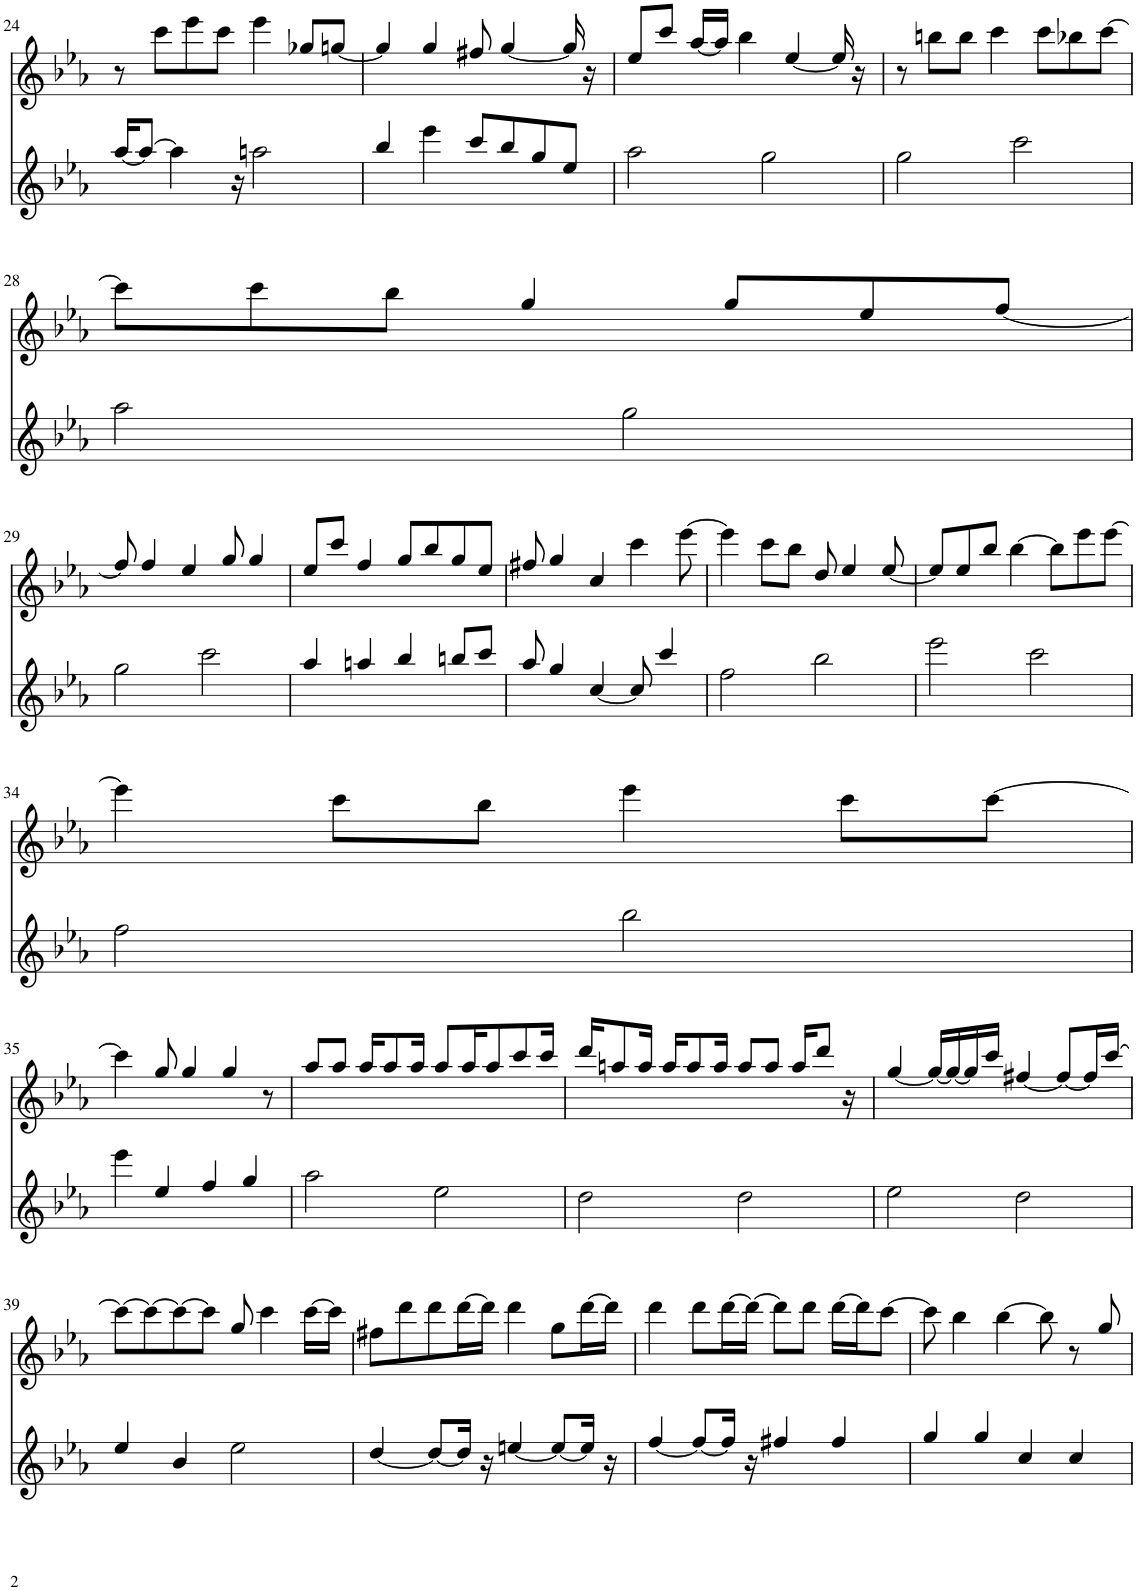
**kern	**kern
*part2	*part1
*staff2	*staff1
*I"Contrabass	*I"Piano
*I'Cb	*I'Pno
!!LO:PB:g=z
*clefG2	*clefG2
*Trd7c12	*
*k[b-e-a-]	*k[b-e-a-]
*M4/4	*M4/4
=24	=24
[16aa-/KL	8r
8aa-/J_	.
.	8ccc\L
4aa-\]	.
.	8eee-\
.	8ccc\J
16r	.
2aan\	4eee-\
.	8gg-X/L
.	[8ggn/J
=25	=25
4bb-/	4gg/]
4eee-\	4gg/
8ccc/L	8ff#X/
8bb-/	[4gg/
8gg/	.
8ee-/J	16gg/]
.	16r
=26	=26
2aa-\	8ee-/L
.	8ccc/J
.	[16aa-/LL
.	16aa-/JJ]
.	4bb-\
2gg\	.
.	[4ee-/
.	16ee-/]
.	16r
=27	=27
2gg\	8r
.	8bbn\L
.	8bb\J
.	4ccc\
2ccc\	.
.	8ccc\L
.	8bb-X\
.	[8ccc\J
!!LO:LB:g=z
=28	=28
2aa-\	8ccc\L]
.	8ccc\
.	8bb-\J
.	4gg/
2gg\	.
.	8gg/L
.	8ee-/
.	[8ff/J
!!LO:LB:g=z
=29	=29
2gg\	8ff/]
.	4ff/
.	4ee-/
2ccc\	.
.	8gg/
.	4gg/
=30	=30
4aa-/	8ee-/L
.	8ccc/J
4aan/	4ff/
4bb-/	8gg/L
.	8bb-/
8bbn/L	8gg/
8ccc/J	8ee-/J
=31	=31
8aa-/	8ff#X/
4gg/	4gg/
[4cc/	4cc/
8cc/]	4ccc\
4ccc/	.
.	[8eee-\
=32	=32
2ff\	4eee-\]
.	8ccc\L
.	8bb-\J
2bb-\	8dd/
.	4ee-/
.	[8ee-/
=33	=33
2eee-\	8ee-/L]
.	8ee-/
.	8bb-/J
.	[4bb-\
2ccc\	.
.	8bb-\L]
.	8eee-\
.	[8eee-\J
!!LO:LB:g=z
=34	=34
2ff\	4eee-\]
.	8ccc\L
.	8bb-\J
2bb-\	4eee-\
.	8ccc\L
.	[8ccc\J
!!LO:LB:g=z
=35	=35
4eee-\	4ccc\]
4ee-/	8gg/
.	4gg/
4ff/	.
.	4gg/
4gg/	.
.	8r
=36	=36
2aa-\	8aa-/L
.	8aa-/J
.	16aa-/KL
.	8aa-/
.	16aa-/Jk
2ee-\	8aa-/L
.	16aa-/K
.	8aa-/
.	8ccc/
.	16ccc/Jk
=37	=37
2dd\	16ddd/KL
.	8aan/
.	16aa/Jk
.	16aa/KL
.	8aa/
.	16aa/Jk
2dd\	8aa/L
.	8aa/J
.	16aa/KL
.	8ddd/J
.	16r
=38	=38
2ee-\	[4gg/
.	16gg/LL_
.	16gg/_
.	16gg/]
.	16ccc/JJ
2dd\	[4ff#X/
.	8ff#/L_
.	16ff#/L]
.	[16ccc/JJ
!!LO:LB:g=z
=39	=39
4ee-/	8ccc\L_
.	8ccc\_
4b-/	8ccc\_
.	8ccc\J]
2ee-\	8gg/
.	4ccc\
.	[16ccc\LL
.	16ccc\JJ]
=40	=40
[4dd/	8ff#X\L
.	8ddd\
8dd/L_	8ddd\
16dd/Jk]	[16ddd\L
16r	16ddd\JJ]
[4een/	4ddd\
8ee/L_	8gg\L
16ee/Jk]	[16ddd\L
16r	16ddd\JJ]
=41	=41
[4ff/	4ddd\
8ff/L_	8ddd\L
16ff/Jk]	[16ddd\L
16r	16ddd\JJ_
4ff#X/	8ddd\L]
.	8ddd\J
4ff#/	[16ddd\LL
.	16ddd\J]
.	[8ccc\J
=42	=42
4gg/	8ccc\]
.	4bb-\
4gg/	.
.	[4bb-\
4cc/	.
.	8bb-\]
4cc/	8r
.	8gg/
=	=
*-	*-
